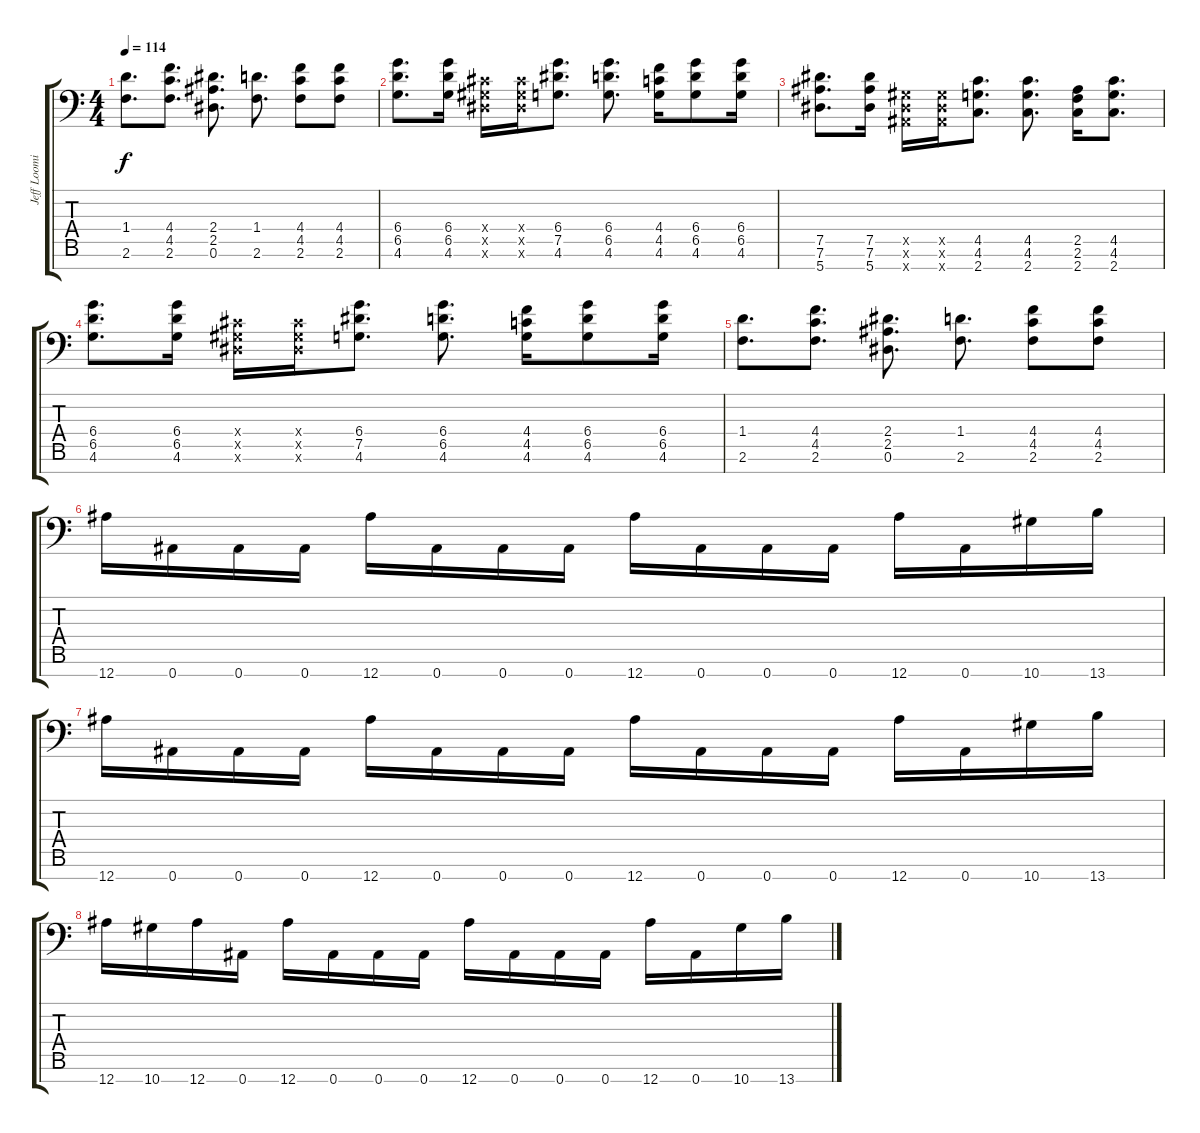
\track ("Jeff Loomis (Lead)" "Jeff Loomi") {instrument distortionguitar}
\staff {score tabs}
\tuning (Eb4 Bb3 Gb3 Db3 Ab2 Eb2 Bb1) {hide}
\ts (4 4)
\tempo 114
\clef f4
\ks c
(1.4 2.6).8{d dy f} (4.4 4.5 2.6).8{d} (2.4 2.5 0.6).8{d} (1.4 2.6).8{d} (4.4 4.5 2.6).8 (4.4 4.5 2.6).8 |
(6.4 6.5 4.6).8{d} (6.4 6.5 4.6).16 (0.4{x} 0.5{x} 0.6{x}).16 (0.4{x} 0.5{x} 0.6{x}).16 (6.4 7.5 4.6).8{d} (6.4 6.5 4.6).8{d} (4.4 4.5 4.6).16 (6.4 6.5 4.6).8 (6.4 6.5 4.6).16 |
(7.5 7.6 5.7).8{d} (7.5 7.6 5.7).16 (0.5{x} 0.6{x} 0.7{x}).16 (0.5{x} 0.6{x} 0.7{x}).16 (4.5 4.6 2.7).8{d} (4.5 4.6 2.7).8{d} (2.5 2.6 2.7).16 (4.5 4.6 2.7).8{d} |
(6.4 6.5 4.6).8{d} (6.4 6.5 4.6).16 (0.4{x} 0.5{x} 0.6{x}).16 (0.4{x} 0.5{x} 0.6{x}).16 (6.4 7.5 4.6).8{d} (6.4 6.5 4.6).8{d} (4.4 4.5 4.6).16 (6.4 6.5 4.6).8 (6.4 6.5 4.6).16 |
(1.4 2.6).8{d} (4.4 4.5 2.6).8{d} (2.4 2.5 0.6).8{d} (1.4 2.6).8{d} (4.4 4.5 2.6).8 (4.4 4.5 2.6).8 |
12.7.16 0.7.16 0.7.16 0.7.16 12.7.16 0.7.16 0.7.16 0.7.16 12.7.16 0.7.16 0.7.16 0.7.16 12.7.16 0.7.16 10.7.16 13.7.16 |
12.7.16 0.7.16 0.7.16 0.7.16 12.7.16 0.7.16 0.7.16 0.7.16 12.7.16 0.7.16 0.7.16 0.7.16 12.7.16 0.7.16 10.7.16 13.7.16 |
12.7.16 10.7.16 12.7.16 0.7.16 12.7.16 0.7.16 0.7.16 0.7.16 12.7.16 0.7.16 0.7.16 0.7.16 12.7.16 0.7.16 10.7.16 13.7.16
